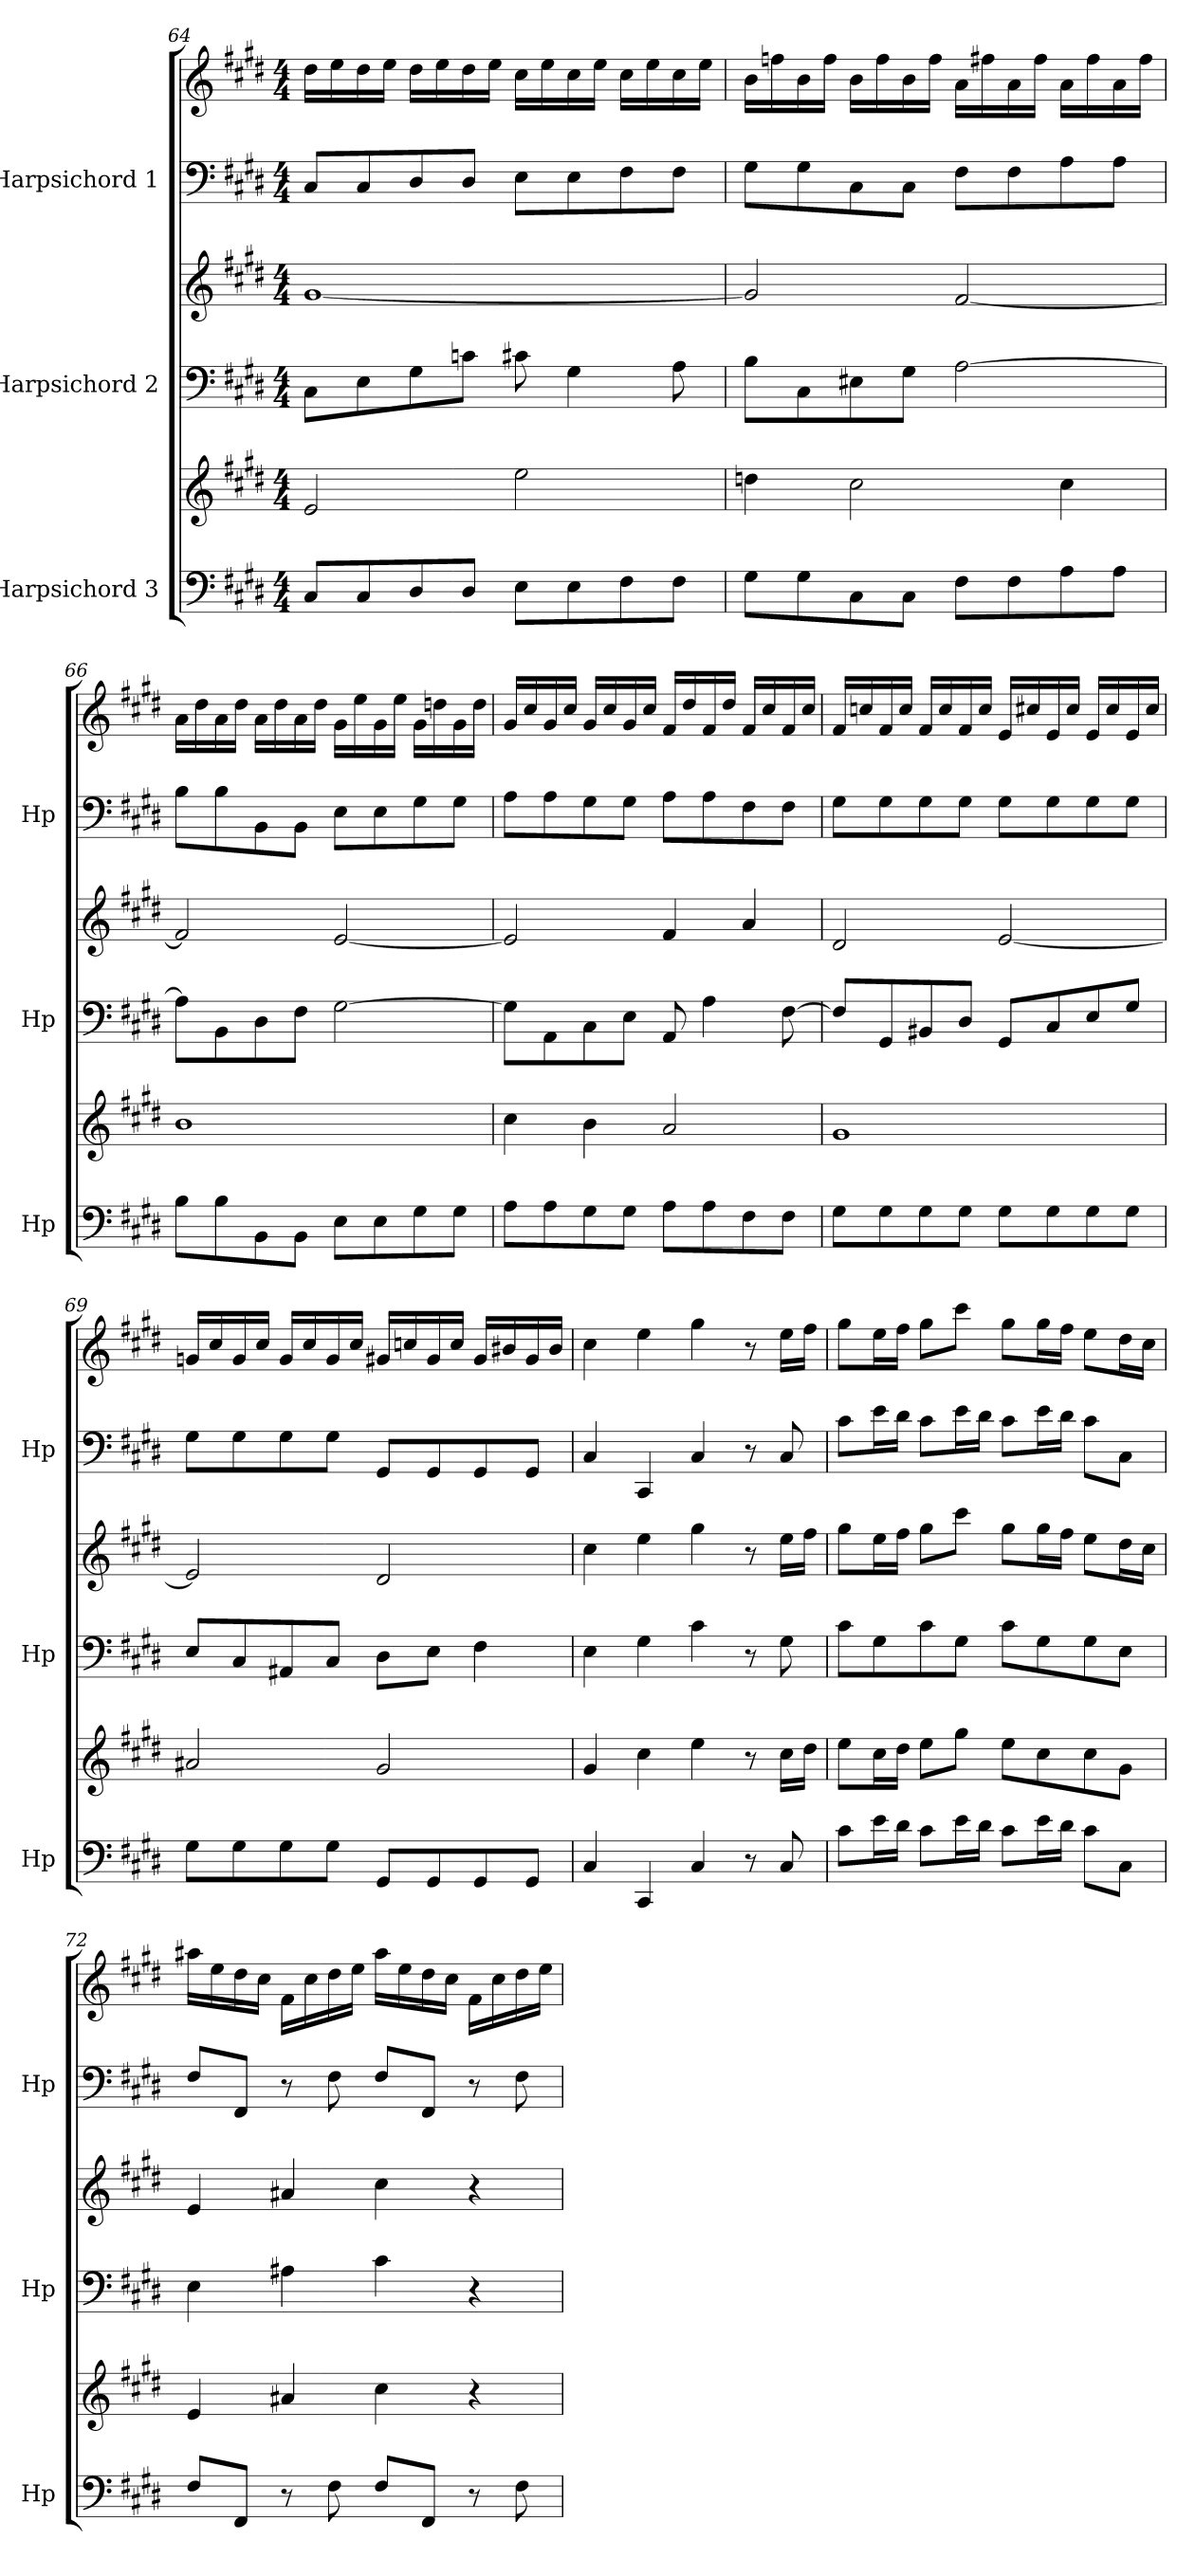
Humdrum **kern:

**kern	**kern	**kern	**kern	**kern	**kern
*part3	*part3	*part2	*part2	*part1	*part1
*staff6	*staff5	*staff4	*staff3	*staff2	*staff1
*I"Harpsichord 3	*	*I"Harpsichord 2	*	*I"Harpsichord 1	*
*I'Hp	*	*I'Hp	*	*I'Hp	*
*clefF4	*clefG2	*clefF4	*clefG2	*clefF4	*clefG2
*k[f#c#g#d#]	*k[f#c#g#d#]	*k[f#c#g#d#]	*k[f#c#g#d#]	*k[f#c#g#d#]	*k[f#c#g#d#]
*M4/4	*M4/4	*M4/4	*M4/4	*M4/4	*M4/4
=64	=64	=64	=64	=64	=64
8C#/L	2e/	8C#\L	[1g#	8C#/L	16dd#\LL
.	.	.	.	.	16ee\
8C#/	.	8E\	.	8C#/	16dd#\
.	.	.	.	.	16ee\JJ
8D#/	.	8G#\	.	8D#/	16dd#\LL
.	.	.	.	.	16ee\
8D#/J	.	8cn\J	.	8D#/J	16dd#\
.	.	.	.	.	16ee\JJ
8E\L	2ee\	8c#X\	.	8E\L	16cc#\LL
.	.	.	.	.	16ee\
8E\	.	4G#\	.	8E\	16cc#\
.	.	.	.	.	16ee\JJ
8F#\	.	.	.	8F#\	16cc#\LL
.	.	.	.	.	16ee\
8F#\J	.	8A\	.	8F#\J	16cc#\
.	.	.	.	.	16ee\JJ
!!LO:LB:g=z
=65	=65	=65	=65	=65	=65
8G#\L	4ddn\	8B\L	2g#/]	8G#\L	16b\LL
.	.	.	.	.	16ffn\
8G#\	.	8C#\	.	8G#\	16b\
.	.	.	.	.	16ff\JJ
8C#\	2cc#\	8E#X\	.	8C#\	16b\LL
.	.	.	.	.	16ff\
8C#\J	.	8G#\J	.	8C#\J	16b\
.	.	.	.	.	16ff\JJ
8F#\L	.	[2A\	[2f#/	8F#\L	16a\LL
.	.	.	.	.	16ff#X\
8F#\	.	.	.	8F#\	16a\
.	.	.	.	.	16ff#\JJ
8A\	4cc#\	.	.	8A\	16a\LL
.	.	.	.	.	16ff#\
8A\J	.	.	.	8A\J	16a\
.	.	.	.	.	16ff#\JJ
=66	=66	=66	=66	=66	=66
8B\L	1b	8A\L]	2f#/]	8B\L	16a\LL
.	.	.	.	.	16dd#\
8B\	.	8BB\	.	8B\	16a\
.	.	.	.	.	16dd#\JJ
8BB\	.	8D#\	.	8BB\	16a\LL
.	.	.	.	.	16dd#\
8BB\J	.	8F#\J	.	8BB\J	16a\
.	.	.	.	.	16dd#\JJ
8E\L	.	[2G#\	[2e/	8E\L	16g#\LL
.	.	.	.	.	16ee\
8E\	.	.	.	8E\	16g#\
.	.	.	.	.	16ee\JJ
8G#\	.	.	.	8G#\	16g#\LL
.	.	.	.	.	16ddn\
8G#\J	.	.	.	8G#\J	16g#\
.	.	.	.	.	16dd\JJ
!!LO:PB:g=z
=67	=67	=67	=67	=67	=67
8A\L	4cc#\	8G#\L]	2e/]	8A\L	16g#/LL
.	.	.	.	.	16cc#/
8A\	.	8AA\	.	8A\	16g#/
.	.	.	.	.	16cc#/JJ
8G#\	4b\	8C#\	.	8G#\	16g#/LL
.	.	.	.	.	16cc#/
8G#\J	.	8E\J	.	8G#\J	16g#/
.	.	.	.	.	16cc#/JJ
8A\L	2a/	8AA/	4f#/	8A\L	16f#/LL
.	.	.	.	.	16dd#/
8A\	.	4A\	.	8A\	16f#/
.	.	.	.	.	16dd#/JJ
8F#\	.	.	4a/	8F#\	16f#/LL
.	.	.	.	.	16cc#/
8F#\J	.	[8F#\	.	8F#\J	16f#/
.	.	.	.	.	16cc#/JJ
=68	=68	=68	=68	=68	=68
8G#\L	1g#	8F#/L]	2d#/	8G#\L	16f#/LL
.	.	.	.	.	16ccn/
8G#\	.	8GG#/	.	8G#\	16f#/
.	.	.	.	.	16cc/JJ
8G#\	.	8BB#X/	.	8G#\	16f#/LL
.	.	.	.	.	16cc/
8G#\J	.	8D#/J	.	8G#\J	16f#/
.	.	.	.	.	16cc/JJ
8G#\L	.	8GG#/L	[2e/	8G#\L	16e/LL
.	.	.	.	.	16cc#X/
8G#\	.	8C#/	.	8G#\	16e/
.	.	.	.	.	16cc#/JJ
8G#\	.	8E/	.	8G#\	16e/LL
.	.	.	.	.	16cc#/
8G#\J	.	8G#/J	.	8G#\J	16e/
.	.	.	.	.	16cc#/JJ
!!LO:LB:g=z
=69	=69	=69	=69	=69	=69
8G#\L	2a#X/	8E/L	2e/]	8G#\L	16gn/LL
.	.	.	.	.	16cc#/
8G#\	.	8C#/	.	8G#\	16g/
.	.	.	.	.	16cc#/JJ
8G#\	.	8AA#X/	.	8G#\	16g/LL
.	.	.	.	.	16cc#/
8G#\J	.	8C#/J	.	8G#\J	16g/
.	.	.	.	.	16cc#/JJ
8GG#/L	2g#/	8D#\L	2d#/	8GG#/L	16g#X/LL
.	.	.	.	.	16ccn/
8GG#/	.	8E\J	.	8GG#/	16g#/
.	.	.	.	.	16cc/JJ
8GG#/	.	4F#\	.	8GG#/	16g#/LL
.	.	.	.	.	16b#X/
8GG#/J	.	.	.	8GG#/J	16g#/
.	.	.	.	.	16b#/JJ
=70	=70	=70	=70	=70	=70
4C#/	4g#/	4E\	4cc#\	4C#/	4cc#\
4CC#/	4cc#\	4G#\	4ee\	4CC#/	4ee\
4C#/	4ee\	4c#\	4gg#\	4C#/	4gg#\
8r	8r	8r	8r	8r	8r
8C#/	16cc#\LL	8G#\	16ee\LL	8C#/	16ee\LL
.	16dd#\JJ	.	16ff#\JJ	.	16ff#\JJ
=71	=71	=71	=71	=71	=71
8c#\L	8ee\L	8c#\L	8gg#\L	8c#\L	8gg#\L
16e\L	16cc#\L	8G#\	16ee\L	16e\L	16ee\L
16d#\JJ	16dd#\JJ	.	16ff#\JJ	16d#\JJ	16ff#\JJ
8c#\L	8ee\L	8c#\	8gg#\L	8c#\L	8gg#\L
16e\L	8gg#\J	8G#\J	8ccc#\J	16e\L	8ccc#\J
16d#\JJ	.	.	.	16d#\JJ	.
8c#\L	8ee\L	8c#\L	8gg#\L	8c#\L	8gg#\L
16e\L	8cc#\	8G#\	16gg#\L	16e\L	16gg#\L
16d#\JJ	.	.	16ff#\JJ	16d#\JJ	16ff#\JJ
8c#\L	8cc#\	8G#\	8ee\L	8c#\L	8ee\L
8C#\J	8g#\J	8E\J	16dd#\L	8C#\J	16dd#\L
.	.	.	16cc#\JJ	.	16cc#\JJ
!!LO:PB:g=z
=72	=72	=72	=72	=72	=72
8F#/L	4e/	4E\	4e/	8F#/L	16aa#X\LL
.	.	.	.	.	16ee\
8FF#/J	.	.	.	8FF#/J	16dd#\
.	.	.	.	.	16cc#\JJ
8r	4a#X/	4A#X\	4a#X/	8r	16f#\LL
.	.	.	.	.	16cc#\
8F#\	.	.	.	8F#\	16dd#\
.	.	.	.	.	16ee\JJ
8F#/L	4cc#\	4c#\	4cc#\	8F#/L	16aa#\LL
.	.	.	.	.	16ee\
8FF#/J	.	.	.	8FF#/J	16dd#\
.	.	.	.	.	16cc#\JJ
8r	4r	4r	4r	8r	16f#\LL
.	.	.	.	.	16cc#\
8F#\	.	.	.	8F#\	16dd#\
.	.	.	.	.	16ee\JJ
=	=	=	=	=	=
*-	*-	*-	*-	*-	*-
